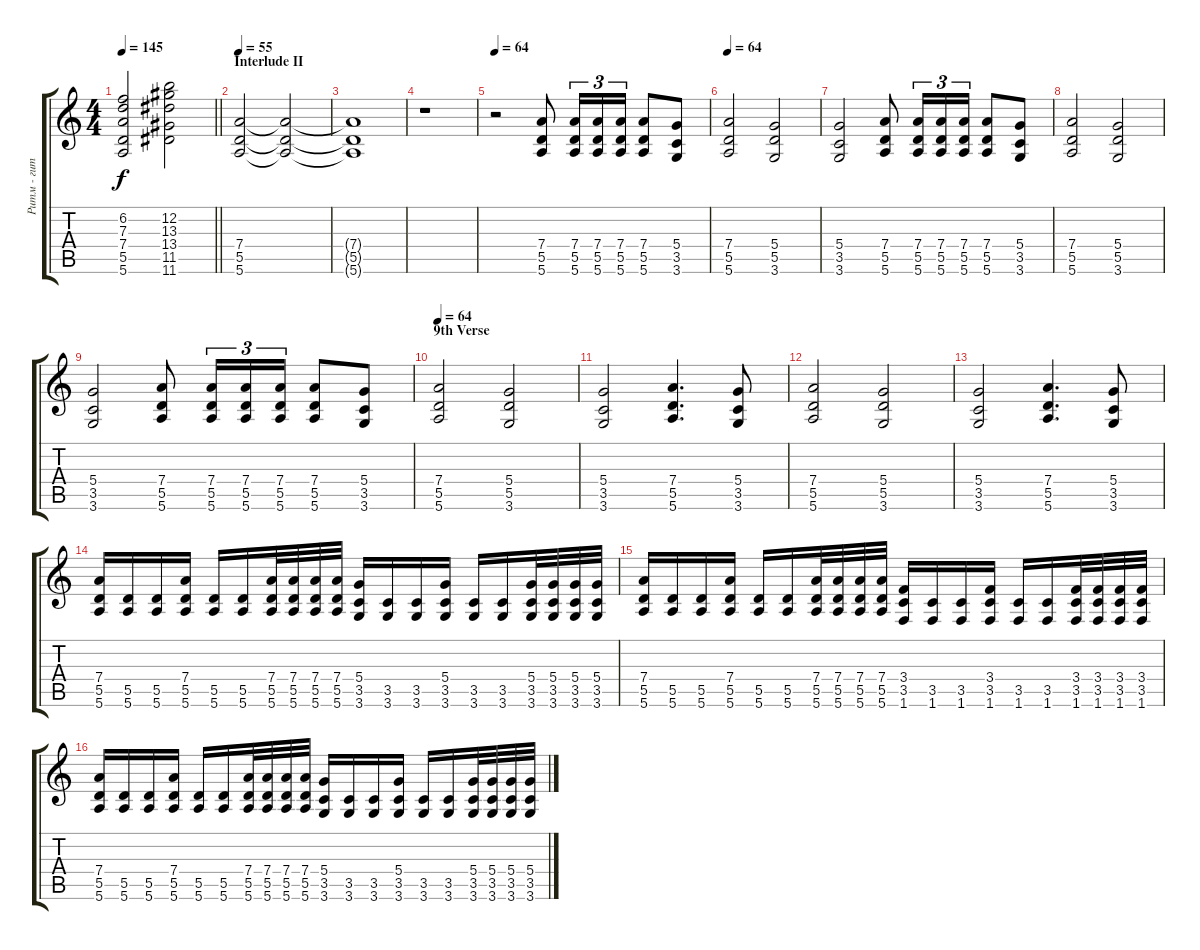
\track ("Ритм - гитара" "Ритм - гит") {instrument distortionguitar}
\staff {score tabs}
\tuning (E4 B3 G3 D3 A2 E2) {hide}
\ts (4 4)
\tempo 145
\clef g2
\barLineRight lightlight
\ks c
(6.2 7.3 7.4 5.5 5.6).2{dy f} (12.2 13.3 13.4 11.5 11.6).2 |
\section ("" "Interlude II")
\tempo 55
(7.4 5.5 5.6).2 (7.4{t} 5.5{t} 5.6{t}).2{volume 0} |
(7.4{t} 5.5{t} 5.6{t}).1 |
r.1 |
\tempo 64
r.2{volume 12} (7.4 5.5 5.6).8 (7.4 5.5 5.6).16{tu (3 2)} (7.4 5.5 5.6).16{tu (3 2)} (7.4 5.5 5.6).16{tu (3 2)} (7.4 5.5 5.6).8 (5.4 3.5 3.6).8 |
\tempo 64
(7.4 5.5 5.6).2 (5.4 5.5 3.6).2 |
(5.4 3.5 3.6).2 (7.4 5.5 5.6).8 (7.4 5.5 5.6).16{tu (3 2)} (7.4 5.5 5.6).16{tu (3 2)} (7.4 5.5 5.6).16{tu (3 2)} (7.4 5.5 5.6).8 (5.4 3.5 3.6).8 |
(7.4 5.5 5.6).2 (5.4 5.5 3.6).2 |
(5.4 3.5 3.6).2 (7.4 5.5 5.6).8 (7.4 5.5 5.6).16{tu (3 2)} (7.4 5.5 5.6).16{tu (3 2)} (7.4 5.5 5.6).16{tu (3 2)} (7.4 5.5 5.6).8 (5.4 3.5 3.6).8 |
\section ("" "9th Verse")
\tempo 64
(7.4 5.5 5.6).2 (5.4 5.5 3.6).2 |
(5.4 3.5 3.6).2 (7.4 5.5 5.6).4{d} (5.4 3.5 3.6).8 |
(7.4 5.5 5.6).2 (5.4 5.5 3.6).2 |
(5.4 3.5 3.6).2 (7.4 5.5 5.6).4{d} (5.4 3.5 3.6).8 |
(7.4 5.5 5.6).16 (5.5 5.6).16 (5.5 5.6).16 (7.4 5.5 5.6).16 (5.5 5.6).16 (5.5 5.6).16 (7.4 5.5 5.6).32 (7.4 5.5 5.6).32 (7.4 5.5 5.6).32 (7.4 5.5 5.6).32 (5.4 3.5 3.6).16 (3.5 3.6).16 (3.5 3.6).16 (5.4 3.5 3.6).16 (3.5 3.6).16 (3.5 3.6).16 (5.4 3.5 3.6).32 (5.4 3.5 3.6).32 (5.4 3.5 3.6).32 (5.4 3.5 3.6).32 |
(7.4 5.5 5.6).16 (5.5 5.6).16 (5.5 5.6).16 (7.4 5.5 5.6).16 (5.5 5.6).16 (5.5 5.6).16 (7.4 5.5 5.6).32 (7.4 5.5 5.6).32 (7.4 5.5 5.6).32 (7.4 5.5 5.6).32 (3.4 3.5 1.6).16 (3.5 1.6).16 (3.5 1.6).16 (3.4 3.5 1.6).16 (3.5 1.6).16 (3.5 1.6).16 (3.4 3.5 1.6).32 (3.4 3.5 1.6).32 (3.4 3.5 1.6).32 (3.4 3.5 1.6).32 |
(7.4 5.5 5.6).16 (5.5 5.6).16 (5.5 5.6).16 (7.4 5.5 5.6).16 (5.5 5.6).16 (5.5 5.6).16 (7.4 5.5 5.6).32 (7.4 5.5 5.6).32 (7.4 5.5 5.6).32 (7.4 5.5 5.6).32 (5.4 3.5 3.6).16 (3.5 3.6).16 (3.5 3.6).16 (5.4 3.5 3.6).16 (3.5 3.6).16 (3.5 3.6).16 (5.4 3.5 3.6).32 (5.4 3.5 3.6).32 (5.4 3.5 3.6).32 (5.4 3.5 3.6).32
